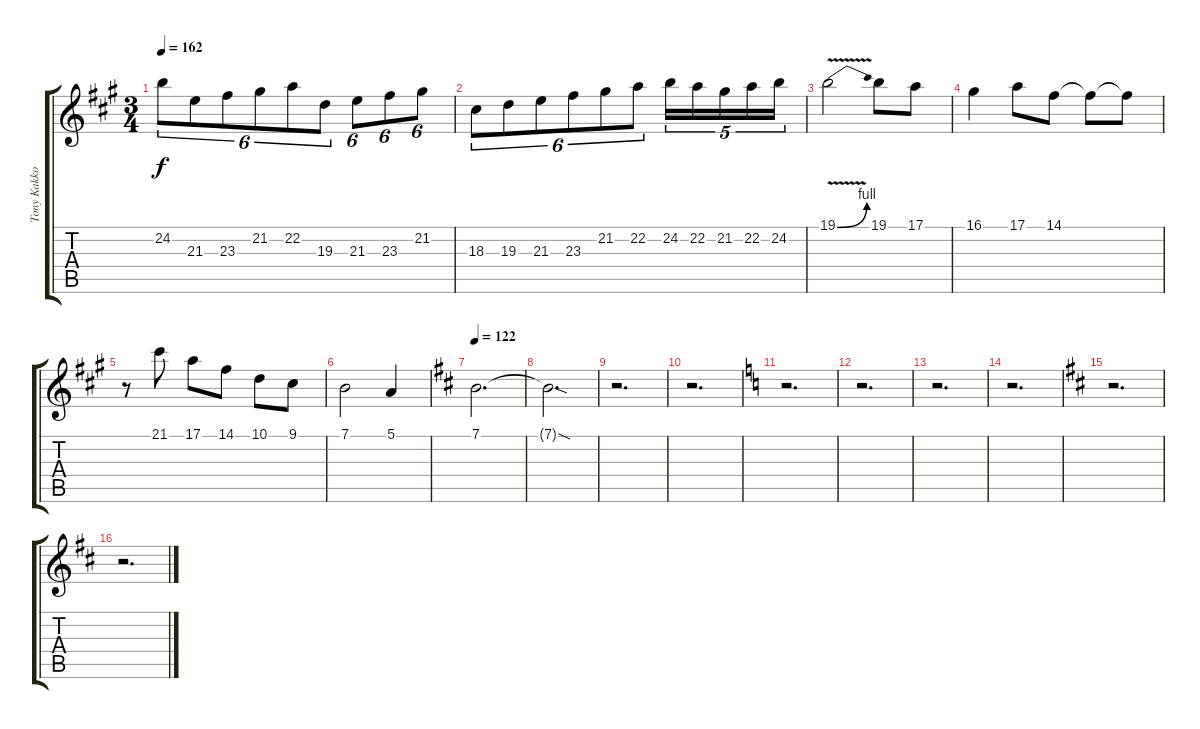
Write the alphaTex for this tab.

\track ("Tony Kakko (Piano/Keyboard and Synth)" "Tony Kakko") {instrument acousticgrandpiano}
\staff {score tabs}
\tuning (E4 B3 G3 D3 A2 E2) {hide}
\ts (3 4)
\tempo 162
\clef g2
\ks a
24.2.8{tu (6 4) dy f} 21.3.8{tu (6 4)} 23.3.8{tu (6 4)} 21.2.8{tu (6 4)} 22.2.8{tu (6 4)} 19.3.8{tu (6 4)} 21.3.8{tu (6 4)} 23.3.8{tu (6 4)} 21.2.8{tu (6 4)} |
18.3.8{tu (6 4)} 19.3.8{tu (6 4)} 21.3.8{tu (6 4)} 23.3.8{tu (6 4)} 21.2.8{tu (6 4)} 22.2.8{tu (6 4)} 24.2.16{tu (5 4)} 22.2.16{tu (5 4)} 21.2.16{tu (5 4)} 22.2.16{tu (5 4)} 24.2.16{tu (5 4)} |
19.1{be (bend 0 0 60 4) v}.2 19.1.8 17.1.8 |
16.1.4 17.1.8 14.1.8 14.1{t}.8 14.1{t}.8 |
r.8 21.1.8 17.1.8 14.1.8 10.1.8 9.1.8 |
7.1.2 5.1.4 |
\tempo 122
\ks d
7.1.2{d} |
7.1{sod t}.2{d} |
r.2{d} |
r.2{d} |
\ks c
r.2{d} |
r.2{d} |
r.2{d} |
r.2{d} |
\ks d
r.2{d} |
r.2{d}
